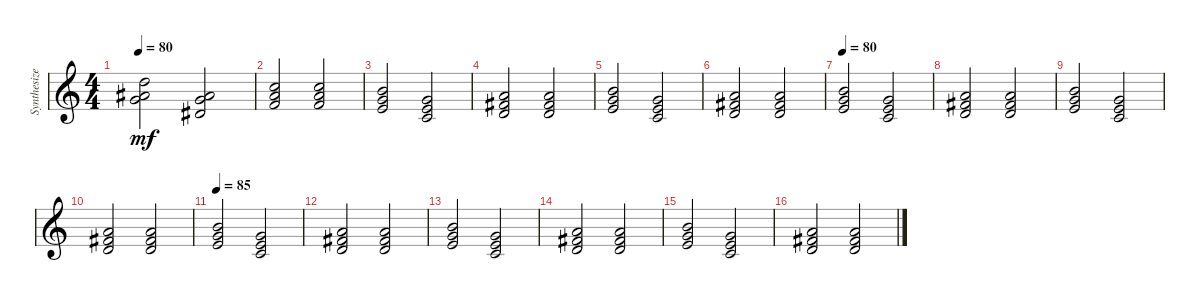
\track ("Synthesizer" "Synthesize") {instrument pad2warm}
\staff {score}
\tuning (E4 B3 G3 D3 A2 E2 B1) {hide}
\ts (4 4)
\tempo 80
\clef g2
\ks c
(3.1 11.2 19.3).2{dy mf} (3.1 4.2 15.3).2 |
(1.1 10.2 17.3).2 (1.1 10.2 17.3).2 |
(0.1 8.2 16.3).2 (0.1 1.2 12.3).2 |
(2.1 3.2 14.3).2 (2.1 3.2 14.3).2 |
(0.1 8.2 16.3).2 (0.1 1.2 12.3).2 |
(2.1 3.2 14.3).2 (2.1 3.2 14.3).2 |
\tempo 80
(0.1 8.2 16.3).2 (0.1 1.2 12.3).2 |
(2.1 3.2 14.3).2 (2.1 3.2 14.3).2 |
(0.1 8.2 16.3).2 (0.1 1.2 12.3).2 |
(2.1 3.2 14.3).2 (2.1 3.2 14.3).2 |
\tempo 85
(0.1 8.2 16.3).2 (0.1 1.2 12.3).2 |
(2.1 3.2 14.3).2 (2.1 3.2 14.3).2 |
(0.1 8.2 16.3).2 (0.1 1.2 12.3).2 |
(2.1 3.2 14.3).2 (2.1 3.2 14.3).2 |
(0.1 8.2 16.3).2 (0.1 1.2 12.3).2 |
(2.1 3.2 14.3).2 (2.1 3.2 14.3).2
